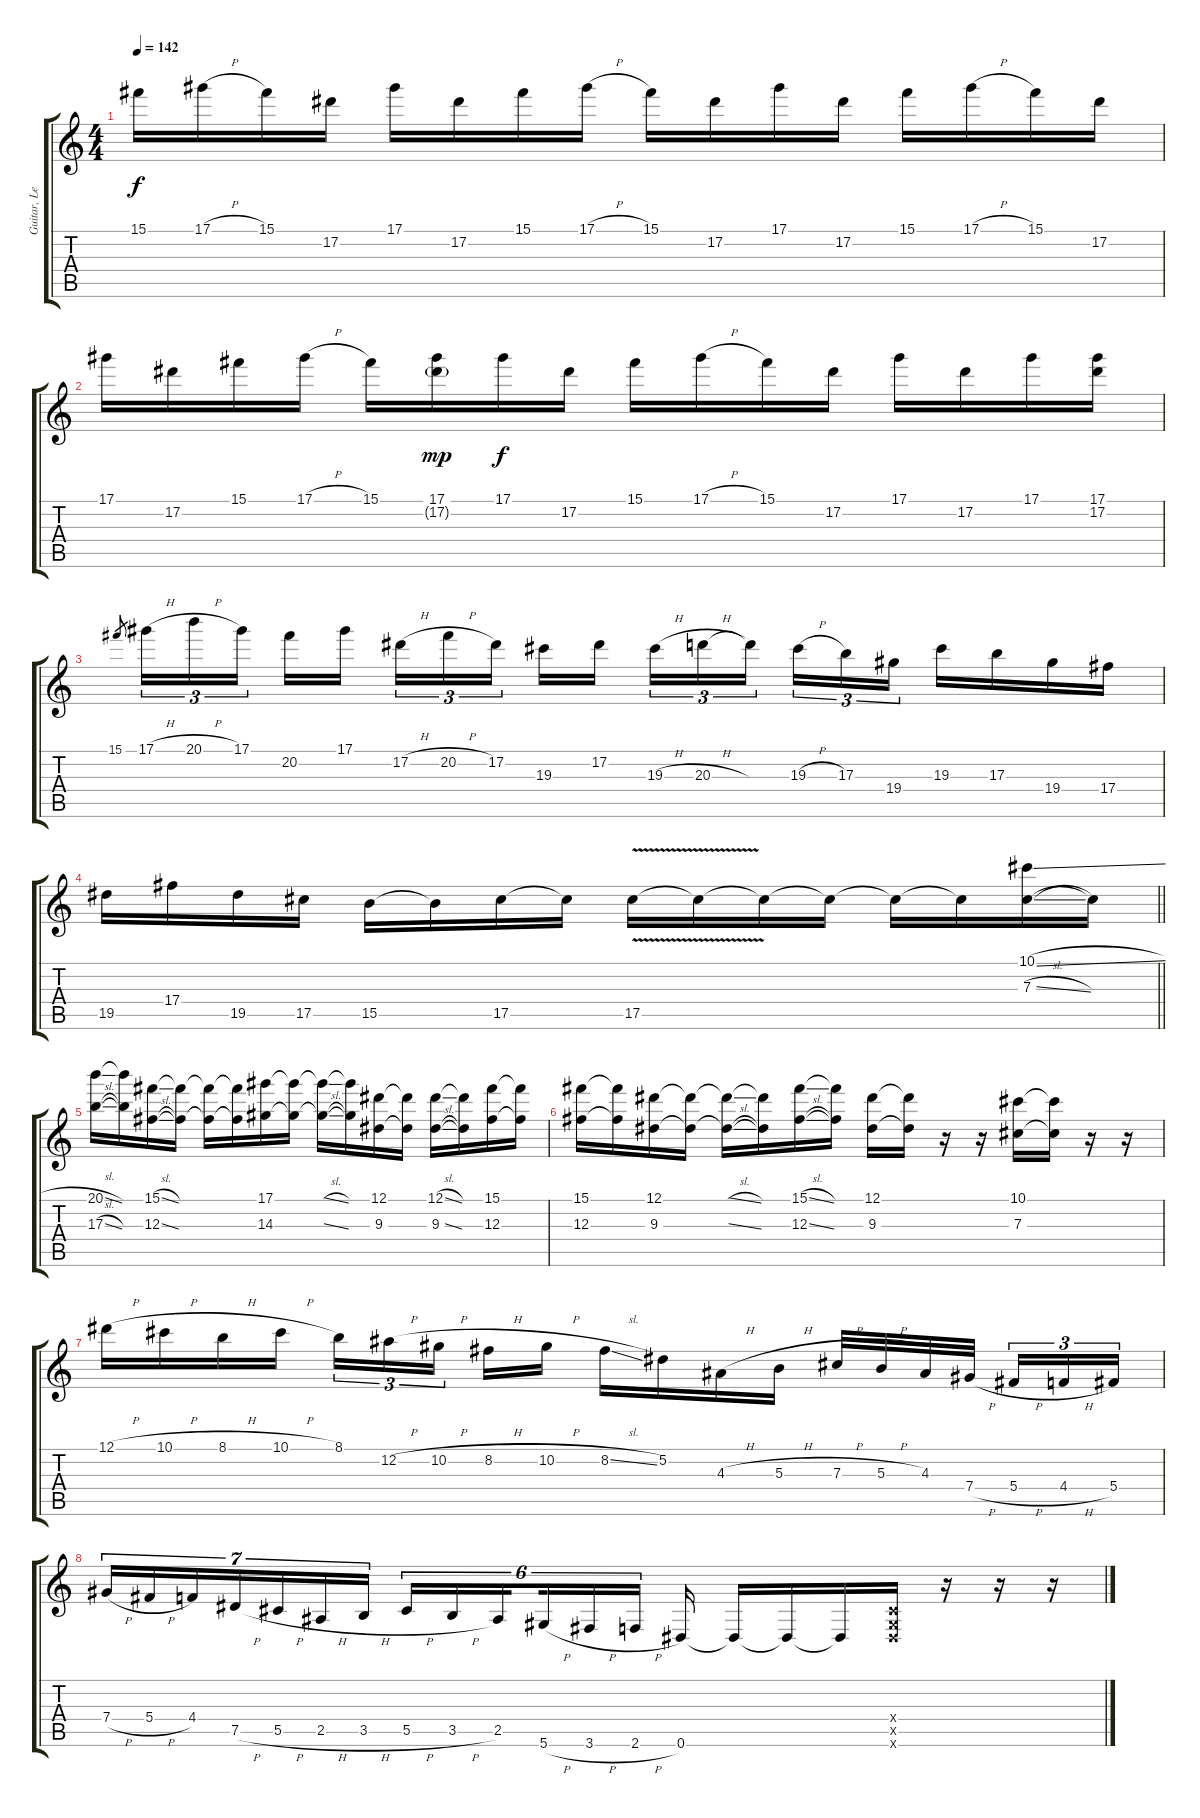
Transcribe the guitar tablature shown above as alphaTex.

\track ("Guitar, Lead" "Guitar, Le") {instrument overdrivenguitar}
\staff {score tabs}
\tuning (Eb4 Bb3 Gb3 Db3 Ab2 Eb2) {hide}
\ts (4 4)
\tempo 142
\clef g2
\ks c
15.1.16{dy f} 17.1{h}.16 15.1.16 17.2.16 17.1.16 17.2.16 15.1.16 17.1{h}.16 15.1.16 17.2.16 17.1.16 17.2.16 15.1.16 17.1{h}.16 15.1.16 17.2.16 |
17.1.16 17.2.16 15.1.16 17.1{h}.16 15.1.16 (17.1 17.2{g}).16{dy mp} 17.1.16{dy f} 17.2.16 15.1.16 17.1{h}.16 15.1.16 17.2.16 17.1.16 17.2.16 17.1.16 (17.1 17.2).16 |
15.1.8{gr} 17.1{h}.16{tu (3 2)} 20.1{h}.16{tu (3 2)} 17.1.16{tu (3 2) beam splitsecondary} 20.2.16 17.1.16 17.2{h}.16{tu (3 2)} 20.2{h}.16{tu (3 2)} 17.2.16{tu (3 2) beam splitsecondary} 19.3.16 17.2.16 19.3{h}.16{tu (3 2)} 20.3{h}.16{tu (3 2)} 20.3{t}.16{tu (3 2) beam splitsecondary} 19.3{h}.16{tu (3 2)} 17.3.16{tu (3 2)} 19.4.16{tu (3 2)} 19.3.16 17.3.16 19.4.16 17.4.16 |
\barLineRight lightlight
19.5.16 17.4.16 19.5.16 17.5.16 15.5.16 15.5{t}.16 17.5.16 17.5{t}.16 17.5{v}.16 17.5{t}.16 17.5{t}.16 17.5{t}.16 17.5{t}.16 17.5{t}.16 (10.1{sl} 7.3{sl}).16 7.3{t}.16 |
(20.1{sl} 17.3{sl}).16 (20.1{t} 17.3{t}).16 (15.1{sl} 12.3{sl}).16 (15.1{t} 12.3{t}).16 (15.1{t} 12.3{t}).16 (15.1{t} 12.3{t}).16 (17.1 14.3).16 (17.1{t} 14.3{t}).16 (17.1{sl t} 14.3{sl t}).16 (17.1{t} 14.3{t}).16 (12.1 9.3).16 (12.1{t} 9.3{t}).16 (12.1{sl} 9.3{sl}).16 (12.1{t} 9.3{t}).16 (15.1 12.3).16 (15.1{t} 12.3{t}).16 |
(15.1 12.3).16 (15.1{t} 12.3{t}).16 (12.1 9.3).16 (12.1{t} 9.3{t}).16 (12.1{sl t} 9.3{sl t}).16 (12.1{t} 9.3{t}).16 (15.1{sl} 12.3{sl}).16 (15.1{t} 12.3{t}).16 (12.1 9.3).16 (12.1{t} 9.3{t}).16 r.16 r.16 (10.1 7.3).16 (10.1{t} 7.3{t}).16 r.16 r.16 |
12.1{h}.16 10.1{h}.16 8.1{h}.16 10.1{h}.16 8.1.16{tu (3 2)} 12.2{h}.16{tu (3 2)} 10.2{h}.16{tu (3 2) beam splitsecondary} 8.2{h}.16 10.2{h}.16 8.2{sl}.16 5.2.16 4.3{h}.16 5.3{h}.16 7.3{h}.32 5.3{h}.32 4.3.32 7.4{h}.32{beam splitsecondary} 5.4{h}.16{tu (3 2)} 4.4{h}.16{tu (3 2)} 5.4.16{tu (3 2)} |
7.4{h}.16{tu (7 4)} 5.4{h}.16{tu (7 4)} 4.4.16{tu (7 4)} 7.5{h}.16{tu (7 4)} 5.5{h}.16{tu (7 4)} 2.5{h}.16{tu (7 4)} 3.5{h}.16{tu (7 4)} 5.5{h}.16{tu (6 4)} 3.5{h}.16{tu (6 4)} 2.5.16{tu (6 4) beam splitsecondary} 5.6{h}.16{tu (6 4)} 3.6{h}.16{tu (6 4)} 2.6{h}.16{tu (6 4)} 0.6.16 0.6{t}.16 0.6{t}.16 0.6{t}.16 (0.4{x} 0.5{x} 0.6{x}).16 r.16 r.16 r.16
